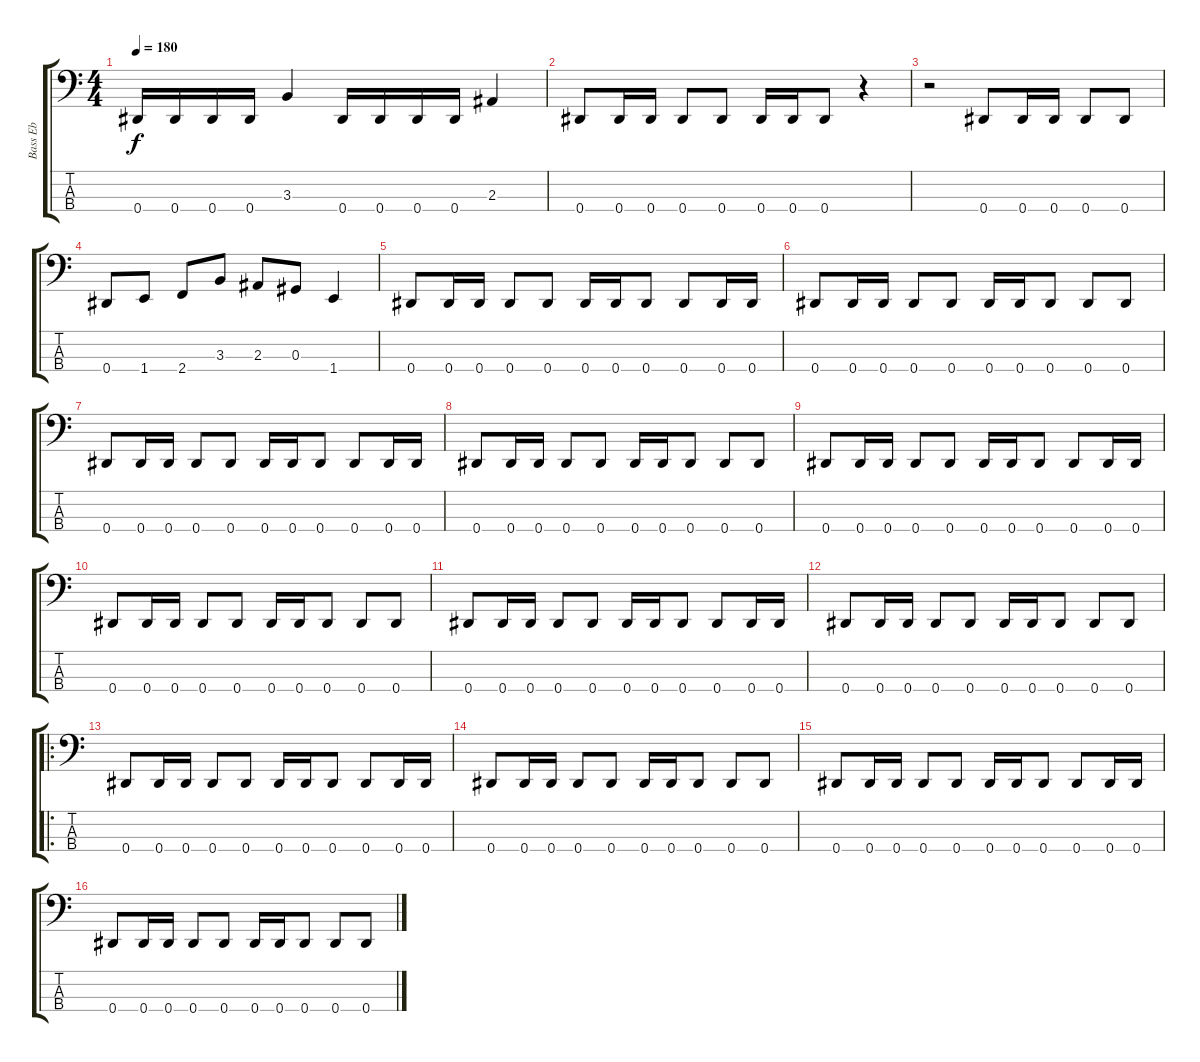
\track ("Bass Eb" "Bass Eb") {instrument electricbasspick}
\staff {score tabs}
\tuning (Gb2 Db2 Ab1 Eb1) {hide}
\ts (4 4)
\tempo 180
\clef f4
\ks c
0.4.16{dy f} 0.4.16 0.4.16 0.4.16 3.3.4 0.4.16 0.4.16 0.4.16 0.4.16 2.3.4 |
0.4.8 0.4.16 0.4.16 0.4.8 0.4.8 0.4.16 0.4.16 0.4.8 r.4 |
r.2 0.4.8 0.4.16 0.4.16 0.4.8 0.4.8 |
0.4.8 1.4.8 2.4.8 3.3.8 2.3.8 0.3.8 1.4.4 |
0.4.8 0.4.16 0.4.16 0.4.8 0.4.8 0.4.16 0.4.16 0.4.8 0.4.8 0.4.16 0.4.16 |
0.4.8 0.4.16 0.4.16 0.4.8 0.4.8 0.4.16 0.4.16 0.4.8 0.4.8 0.4.8 |
0.4.8 0.4.16 0.4.16 0.4.8 0.4.8 0.4.16 0.4.16 0.4.8 0.4.8 0.4.16 0.4.16 |
0.4.8 0.4.16 0.4.16 0.4.8 0.4.8 0.4.16 0.4.16 0.4.8 0.4.8 0.4.8 |
0.4.8 0.4.16 0.4.16 0.4.8 0.4.8 0.4.16 0.4.16 0.4.8 0.4.8 0.4.16 0.4.16 |
0.4.8 0.4.16 0.4.16 0.4.8 0.4.8 0.4.16 0.4.16 0.4.8 0.4.8 0.4.8 |
0.4.8 0.4.16 0.4.16 0.4.8 0.4.8 0.4.16 0.4.16 0.4.8 0.4.8 0.4.16 0.4.16 |
0.4.8 0.4.16 0.4.16 0.4.8 0.4.8 0.4.16 0.4.16 0.4.8 0.4.8 0.4.8 |
\ro
0.4.8 0.4.16 0.4.16 0.4.8 0.4.8 0.4.16 0.4.16 0.4.8 0.4.8 0.4.16 0.4.16 |
0.4.8 0.4.16 0.4.16 0.4.8 0.4.8 0.4.16 0.4.16 0.4.8 0.4.8 0.4.8 |
0.4.8 0.4.16 0.4.16 0.4.8 0.4.8 0.4.16 0.4.16 0.4.8 0.4.8 0.4.16 0.4.16 |
0.4.8 0.4.16 0.4.16 0.4.8 0.4.8 0.4.16 0.4.16 0.4.8 0.4.8 0.4.8
